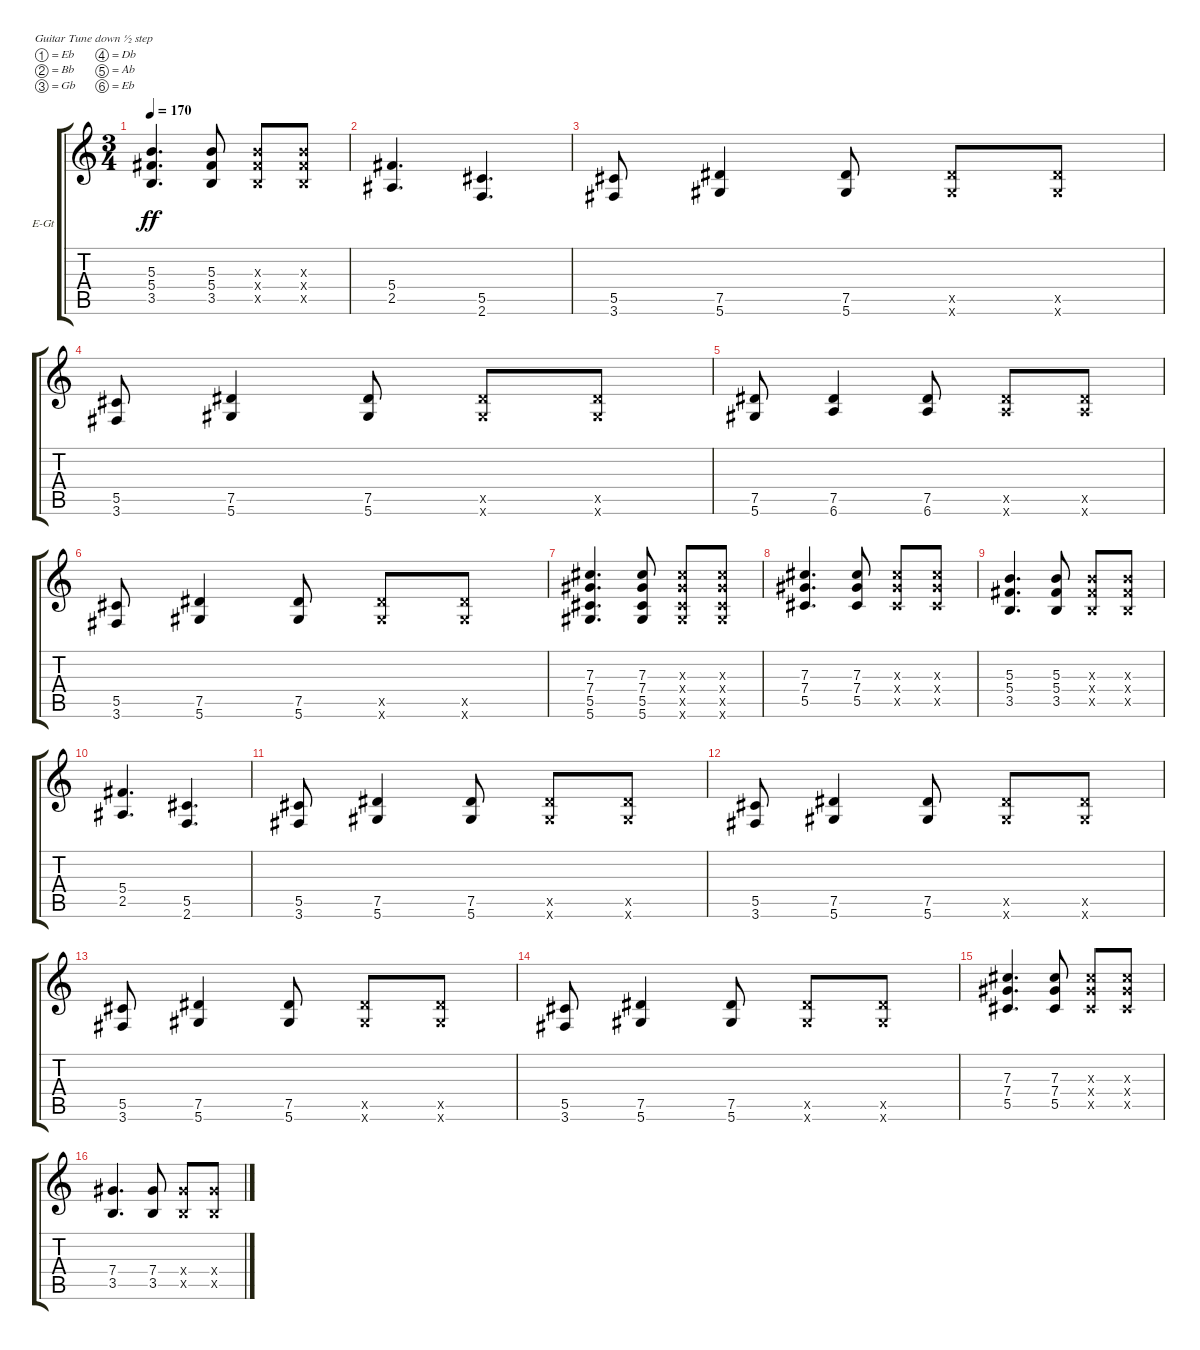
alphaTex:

\bracketExtendMode groupsimilarinstruments
\firstSystemTrackNameOrientation horizontal
\otherSystemsTrackNameOrientation horizontal
\track ("Kaleb - Rhythm" "E-Gt") {instrument distortionguitar}
\staff {score tabs}
\tuning (Eb4 Bb3 Gb3 Db3 Ab2 Eb2)
\ts (3 4)
\tempo 170
\clef g2
\ks c
(3.5 5.4 5.3).4{d dy ff} (3.5 5.4 5.3).8 (3.5{x} 5.4{x} 5.3{x}).8 (3.5{x} 5.4{x} 5.3{x}).8 |
(2.5 5.4).4{d} (2.6 5.5).4{d} |
(3.6 5.5).8 (5.6 7.5).4 (5.6 7.5).8 (5.6{x} 7.5{x}).8 (5.6{x} 7.5{x}).8 |
(3.6 5.5).8 (5.6 7.5).4 (5.6 7.5).8 (5.6{x} 7.5{x}).8 (5.6{x} 7.5{x}).8 |
(5.6 7.5).8 (6.6 7.5).4 (6.6 7.5).8 (6.6{x} 7.5{x}).8 (6.6{x} 7.5{x}).8 |
(3.6 5.5).8 (5.6 7.5).4 (5.6 7.5).8 (5.6{x} 7.5{x}).8 (5.6{x} 7.5{x}).8 |
(5.5 7.4 7.3 5.6).4{d} (5.5 7.4 7.3 5.6).8 (5.5{x} 7.4{x} 7.3{x} 5.6{x}).8 (5.5{x} 7.4{x} 7.3{x} 5.6{x}).8 |
(5.5 7.4 7.3).4{d} (5.5 7.4 7.3).8 (5.5{x} 7.4{x} 7.3{x}).8 (5.5{x} 7.4{x} 7.3{x}).8 |
(3.5 5.4 5.3).4{d} (3.5 5.4 5.3).8 (3.5{x} 5.4{x} 5.3{x}).8 (3.5{x} 5.4{x} 5.3{x}).8 |
(2.5 5.4).4{d} (2.6 5.5).4{d} |
(3.6 5.5).8 (5.6 7.5).4 (5.6 7.5).8 (5.6{x} 7.5{x}).8 (5.6{x} 7.5{x}).8 |
(3.6 5.5).8 (5.6 7.5).4 (5.6 7.5).8 (5.6{x} 7.5{x}).8 (5.6{x} 7.5{x}).8 |
(3.6 5.5).8 (5.6 7.5).4 (5.6 7.5).8 (5.6{x} 7.5{x}).8 (5.6{x} 7.5{x}).8 |
(3.6 5.5).8 (5.6 7.5).4 (5.6 7.5).8 (5.6{x} 7.5{x}).8 (5.6{x} 7.5{x}).8 |
(5.5 7.4 7.3).4{d} (5.5 7.4 7.3).8 (5.5{x} 7.4{x} 7.3{x}).8 (5.5{x} 7.4{x} 7.3{x}).8 |
(3.5 7.4).4{d} (3.5 7.4).8 (3.5{x} 7.4{x}).8 (3.5{x} 7.4{x}).8
